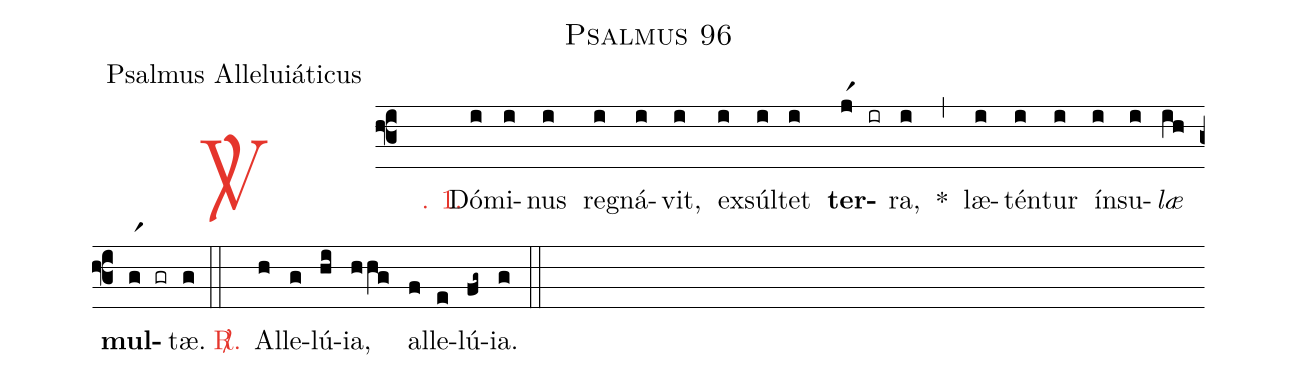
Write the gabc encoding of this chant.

name: Psalmus 96;
office-part: Psalmus Alleluiáticus;
%%
(f3)

<c><sp>V/</sp>. 1.</c>() Dó(i)mi(i)nus(i) re(i)gná(i)vit,(i) ex(i)súl(i)tet(i) <b>ter</b>(jr1 ir)ra,(i) *(,) læ(i)tén(i)tur(i) ín(i)su(i)<i>læ</i>(ih) <b>mul</b>(gr1 gr)tæ.(g)

(::)

<nlba><c><sp>R/</sp>.</c>() Al</nlba>(h)le(g)lú(hi)ia,(hhg) al(f)le(e)lú(fg~)ia.(g)

(::)
